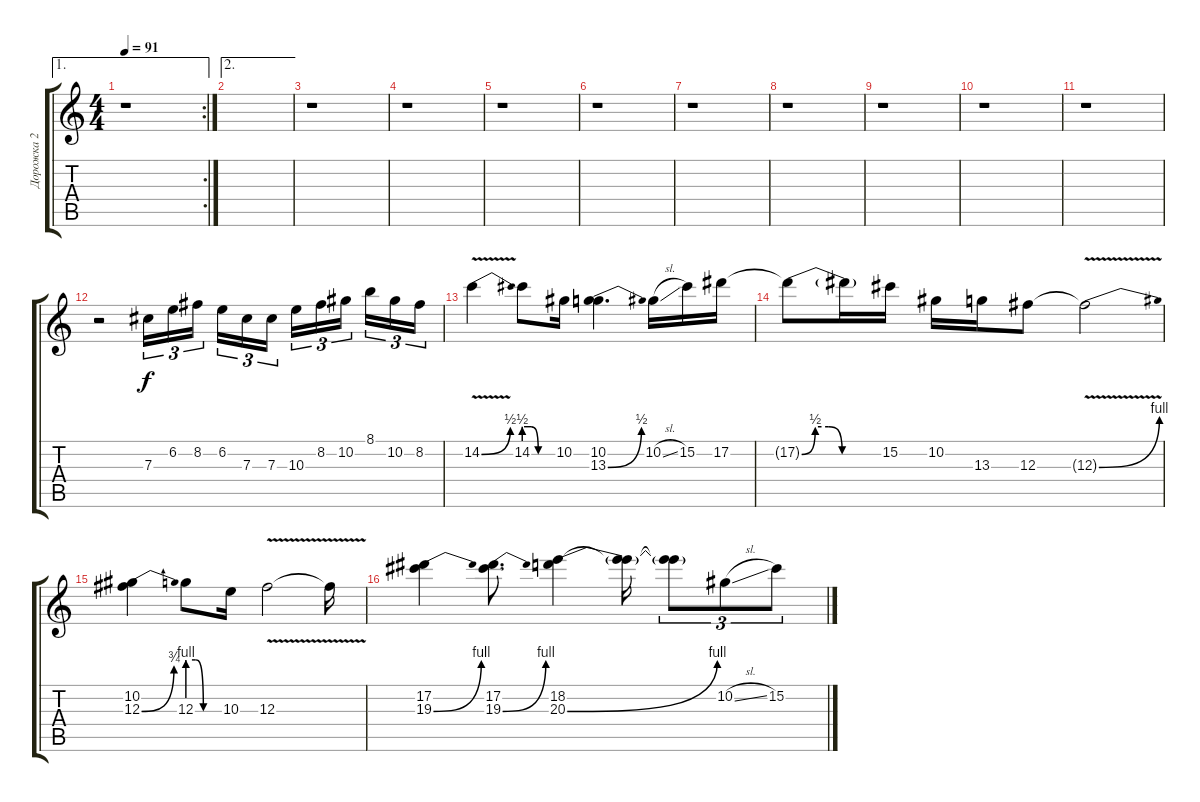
\track ("Дорожка 2" "Дорожка 2") {instrument overdrivenguitar}
\staff {score tabs}
\tuning (Eb4 Bb3 Gb3 Db3 Ab2 Db2) {hide}
\ae 1
\rc 2
\ts (4 4)
\tempo 91
\clef g2
\ks c
r.1{dy f} |
\ae 2
|
r.1 |
r.1 |
r.1 |
r.1 |
r.1 |
r.1 |
r.1 |
r.1 |
r.1 |
r.2 7.3.16{tu (3 2)} 6.2.16{tu (3 2)} 8.2.16{tu (3 2) beam splitsecondary} 6.2.16{tu (3 2)} 7.3.16{tu (3 2)} 7.3.16{tu (3 2)} 10.3.16{tu (3 2)} 8.2.16{tu (3 2)} 10.2.16{tu (3 2) beam splitsecondary} 8.1.16{tu (3 2)} 10.2.16{tu (3 2)} 8.2.16{tu (3 2)} |
14.2{be (bend 0 0 60 2) v}.4 14.2{be (custom 0 2 15 2 30 0 60 0)}.8 10.2.16 (10.2 13.3{be (bend 0 0 60 2)}).4{d} 10.2{sl}.16 15.2.16 17.2.16 |
17.2{be (custom 0 0 10 2 20 2 30 0 60 0) t}.8 17.2{t}.16 15.2.16 10.2.16 13.3.16 12.3.8 12.3{be (bend 0 0 60 4) v t}.2 |
(10.2 12.3{be (bend 0 0 60 3)}).4 12.3{be (custom 0 4 15 4 30 0 60 0)}.8 10.3.16 12.3{v}.2 12.3{t}.16 |
(17.2 19.3{be (bend 0 0 60 4)}).4 (17.2 19.3{be (bend 0 0 60 4)}).8{d} (18.2 20.3{be (bend 0 0 60 4)}).4 (18.2{t} 20.3{t}).16 (18.2{t} 20.3{t}).8{tu (3 2)} 10.2{sl}.8{tu (3 2)} 15.2.8{tu (3 2)}
